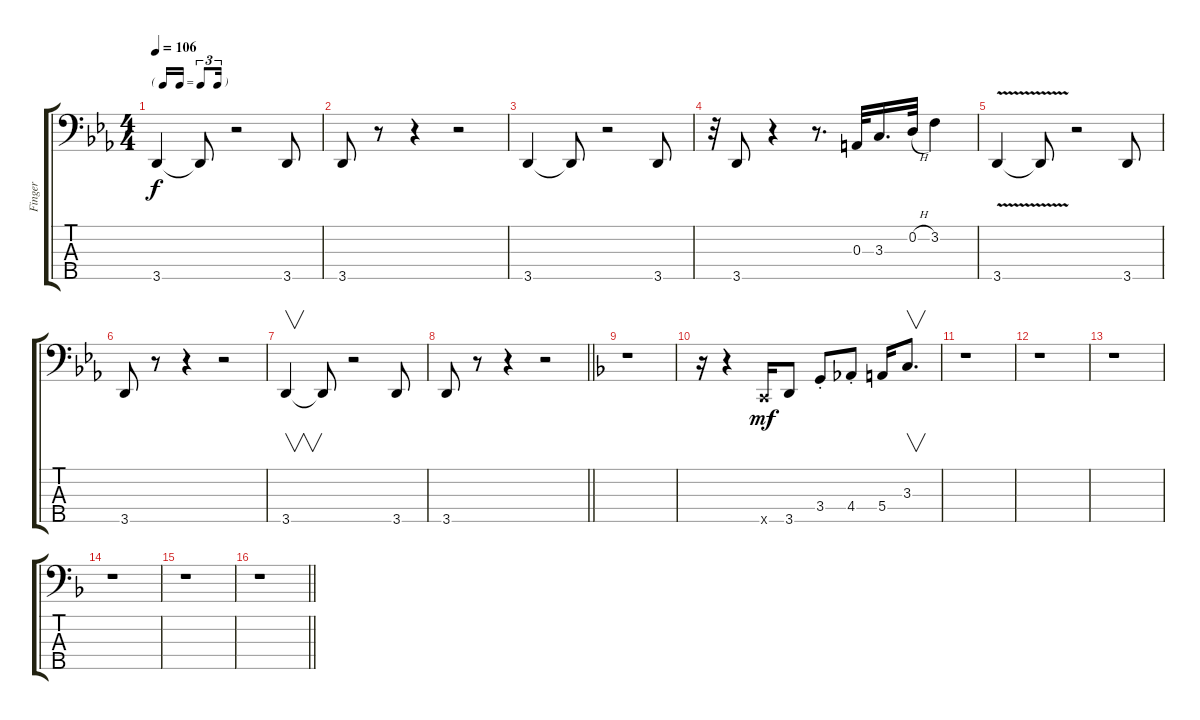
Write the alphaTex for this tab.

\track ("Finger" "Finger") {instrument electricbassfinger}
\staff {score tabs}
\tuning (G2 D2 A1 E1 B0) {hide}
\ts (4 4)
\tf triplet16th
\tempo 106
\clef f4
\ks eb
3.5.4{dy f} 3.5{t}.8 r.2 3.5.8 |
3.5.8 r.8 r.4 r.2 |
3.5.4 3.5{t}.8 r.2 3.5.8 |
r.32 3.5.8 r.4 r.8{d} 0.3.32 3.3.16{d} 0.2{h}.32 3.2.4 |
3.5{v}.4 3.5{t}.8 r.2 3.5.8 |
3.5.8 r.8 r.4 r.2 |
3.5.4{v} 3.5{t}.8 r.2 3.5.8 |
\barLineRight lightlight
3.5.8 r.8 r.4 r.2 |
\ks f
r.1 |
r.16 r.4 1.5{x}.16{dy mf} 3.5.8 3.4{st}.8 4.4{st}.8 5.4.16 3.3.8{v d} |
r.1 |
r.1 |
r.1 |
r.1 |
r.1 |
\barLineRight lightlight
r.1
